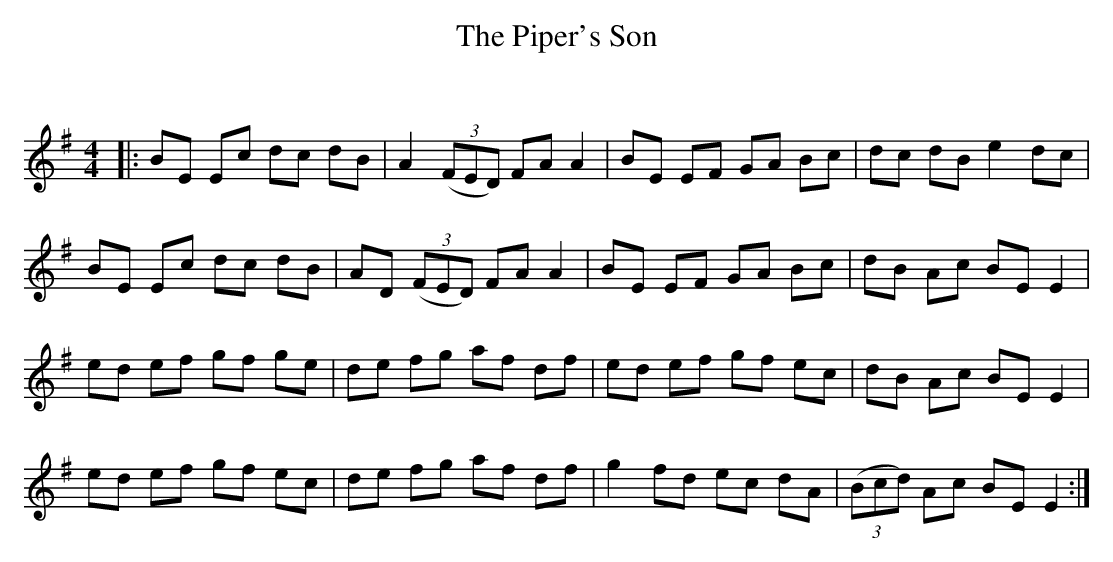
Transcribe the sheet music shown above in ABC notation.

X:1
T: The Piper's Son
C:
Q: 232
K:Em
M:4/4
L:1/8
|:BE Ec dc dB|A2 ((3FED) FA A2|BE EF GA Bc|dc dB e2 dc|
BE Ec dc dB|AD ((3FED) FA A2|BE EF GA Bc|dB Ac BE E2|
ed ef gf ge|de fg af df|ed ef gf ec|dB Ac BE E2|
ed ef gf ec|de fg af df|g2 fd ec dA|((3Bcd) Ac BE E2:|
